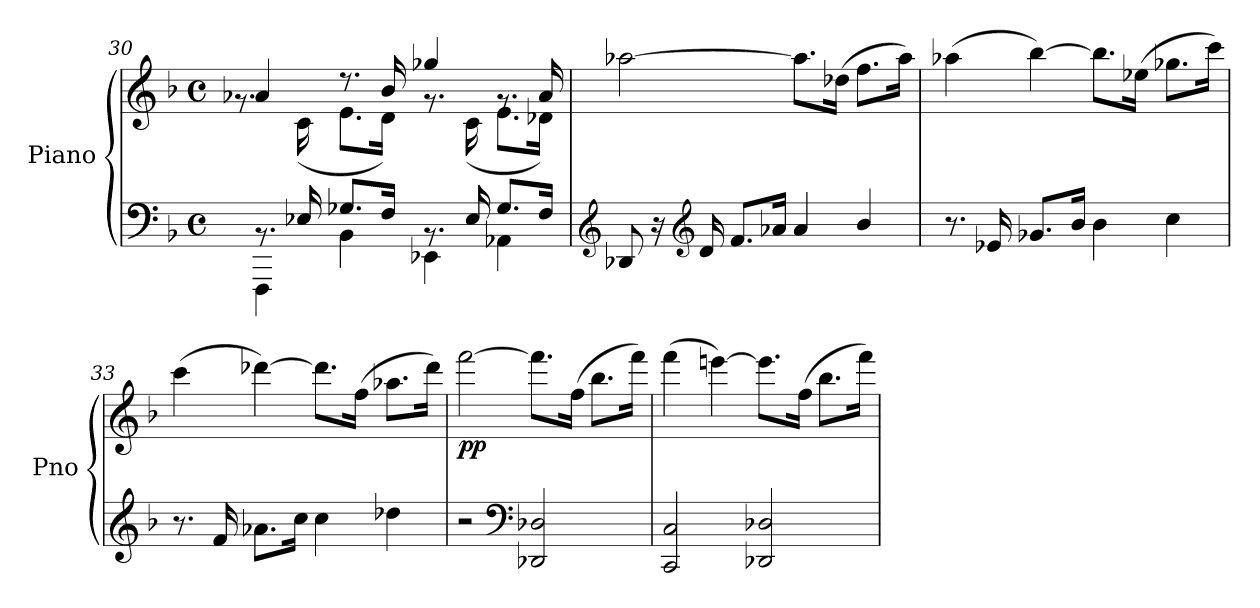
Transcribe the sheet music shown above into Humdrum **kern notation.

**kern	**kern	**dynam
*part1	*part1	*part1
*staff2	*staff1	*staff1/2
*I"Piano	*	*
*I'Pno	*	*
*clefF4	*clefG2	*
*k[b-]	*k[b-]	*
*M4/4	*M4/4	*
*met(c)	*met(c)	*
=30	=30	=30
*^	*^	*
!	!	!	!	!LO:DY:b
4FFF\	8.rBB	4a-X/	8.rg	other-dynamics
.	16E-X/	.	(>16c\	.
4BB-\	8.G-X/L	8.r	8.e\L	.
.	16F/Jk	16b-/	16d\Jk)	.
4EE-X\	8.rBB	4gg-X/	8.rg	.
.	16E-/	.	(>16c\	.
4AA-X\	8.G-/L	8.rg	8.e\L	.
.	16F/Jk	16a-/	16d-X\Jk)	.
=31	=31	=31	=31	=31
!	!	!	!	!LO:DY:b
*v	*v	*	*	*
*	*v	*v	*
8DD-X/	[2aa-X\	other-dynamics
16r	.	.
*clefG2	*	*
16d/	.	.
8.f/L	.	.
16a-X/Jk	.	.
4a-/	8.aa-\L]	.
.	(16dd-X\Jk	.
4b-/	8.ff\L	.
.	16aa-\Jk)	.
!!LO:LB:g=z
=32	=32	=32
8.r	(4aa-X\	.
16e-X/	.	.
8.g-X/L	[4bb-\)	.
16b-/Jk	.	.
4b-\	8.bb-\L]	.
.	(16ee-X\Jk	.
4cc\	8.gg-X\L	.
.	16ccc\Jk)	.
=33	=33	=33
8.r	(4ccc\	.
16f/	.	.
8.a-X\L	[4ddd-X\)	.
16cc\Jk	.	.
4cc\	8.ddd-\L]	.
.	(16ff\Jk	.
4dd-X\	8.aa-X\L	.
.	16ddd-\Jk)	.
=34	=34	=34
!	!	!LO:DY:b
2r	[2fff\	pp
*clefF4	*	*
2DD-X/ 2D-X/	8.fff\L]	.
.	(16ff\Jk	.
.	8.bb-\L	.
.	16fff\Jk)	.
=35	=35	=35
2CC/ 2C/	(4fff\	.
.	[4eeen\)	.
2DD-X/ 2D-X/	8.eee\L]	.
.	(16ff\Jk	.
.	8.bb-\L	.
.	16fff\Jk)	.
=	=	=
*-	*-	*-
